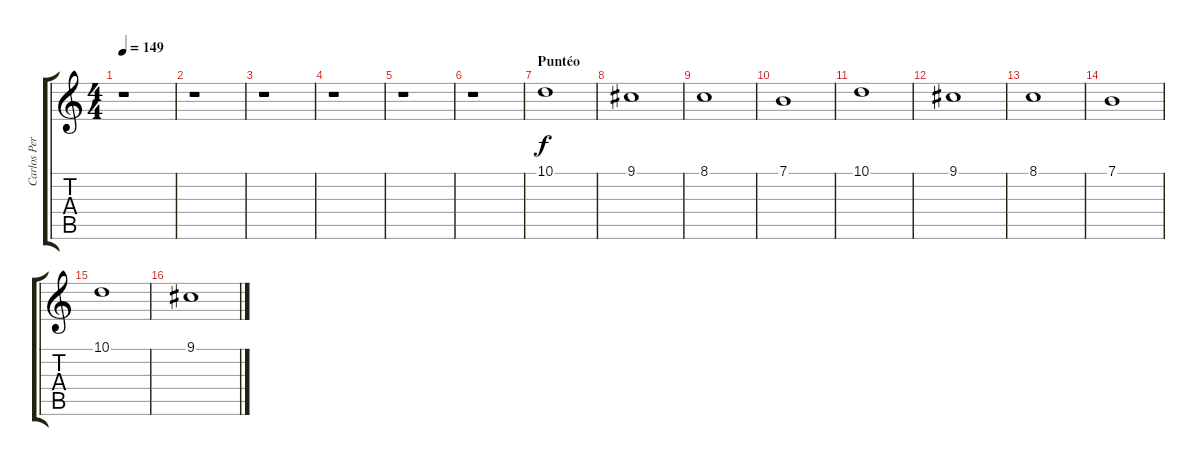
\track ("Carlos Perafán" "Carlos Per") {instrument stringensemble1}
\staff {score tabs}
\tuning (E4 B3 G3 D3 A2 E2) {hide}
\ts (4 4)
\tempo 149
\clef g2
\ks c
r.1{dy f} |
r.1 |
r.1 |
r.1 |
r.1 |
r.1 |
\section ("" "Puntéo")
10.1.1 |
9.1.1 |
8.1.1 |
7.1.1 |
10.1.1 |
9.1.1 |
8.1.1 |
7.1.1 |
10.1.1 |
9.1.1
